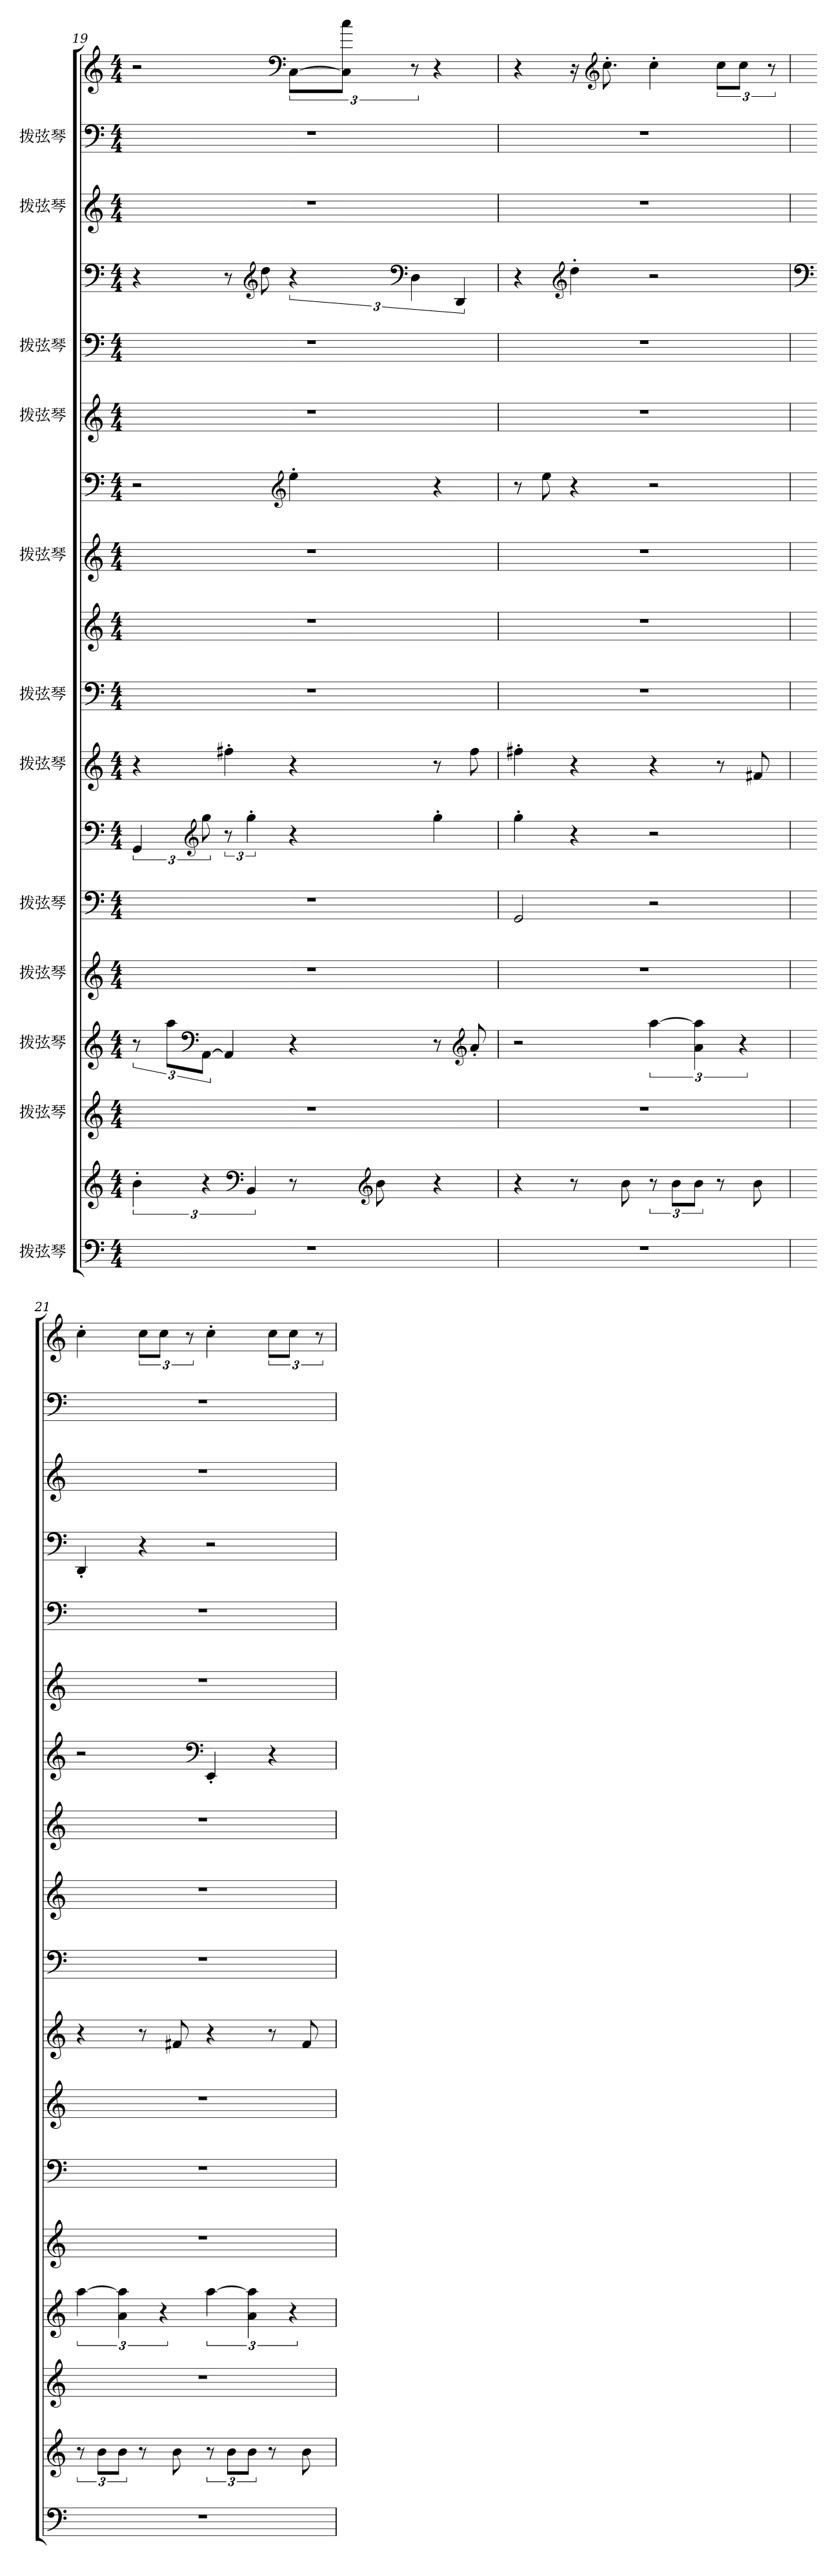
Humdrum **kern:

**kern	**kern	**kern	**kern	**kern	**kern	**kern	**kern	**kern	**kern	**kern	**kern	**kern	**kern	**kern	**kern	**kern	**kern
*part12	*part12	*part11	*part10	*part9	*part8	*part8	*part7	*part6	*part6	*part5	*part5	*part4	*part3	*part3	*part2	*part1	*part1
*staff18	*staff17	*staff16	*staff15	*staff14	*staff13	*staff12	*staff11	*staff10	*staff9	*staff8	*staff7	*staff6	*staff5	*staff4	*staff3	*staff2	*staff1
*I"拨弦琴	*	*I"拨弦琴	*I"拨弦琴	*I"拨弦琴	*I"拨弦琴	*	*I"拨弦琴	*I"拨弦琴	*	*I"拨弦琴	*	*I"拨弦琴	*I"拨弦琴	*	*I"拨弦琴	*I"拨弦琴	*
*clefF4	*clefG2	*clefG2	*clefG2	*clefG2	*clefF4	*clefF4	*clefG2	*clefF4	*clefG2	*clefG2	*clefF4	*clefG2	*clefF4	*clefF4	*clefG2	*clefF4	*clefG2
*k[]	*k[]	*k[]	*k[]	*k[]	*k[]	*k[]	*k[]	*k[]	*k[]	*k[]	*k[]	*k[]	*k[]	*k[]	*k[]	*k[]	*k[]
*M4/4	*M4/4	*M4/4	*M4/4	*M4/4	*M4/4	*M4/4	*M4/4	*M4/4	*M4/4	*M4/4	*M4/4	*M4/4	*M4/4	*M4/4	*M4/4	*M4/4	*M4/4
=19	=19	=19	=19	=19	=19	=19	=19	=19	=19	=19	=19	=19	=19	=19	=19	=19	=19
1r	6b'\	1r	12r	1r	1r	6GG/	4r	1r	1r	1r	2r	1r	1r	4r	1r	1r	2r
.	.	.	12aa\L	.	.	.	.	.	.	.	.	.	.	.	.	.	.
*	*	*	*clefF4	*	*	*clefG2	*	*	*	*	*	*	*	*	*	*	*
.	6r	.	[12AA\J	.	.	12gg\	.	.	.	.	.	.	.	.	.	.	.
.	.	.	4AA/]	.	.	12r	4ff#X'\	.	.	.	.	.	.	8r	.	.	.
*	*clefF4	*	*	*	*	*	*	*	*	*	*	*	*	*	*	*	*
.	6BB/	.	.	.	.	6gg'\	.	.	.	.	.	.	.	.	.	.	.
*	*	*	*	*	*	*	*	*	*	*	*	*	*	*clefG2	*	*	*
.	.	.	.	.	.	.	.	.	.	.	.	.	.	8dd\	.	.	.
*	*	*	*	*	*	*	*	*	*	*	*clefG2	*	*	*	*	*	*clefF4
.	8r	.	4r	.	.	4r	4r	.	.	.	4ee'\	.	.	6r	.	.	[12C\L
.	.	.	.	.	.	.	.	.	.	.	.	.	.	.	.	.	12C\] 12cc\J
*	*clefG2	*	*	*	*	*	*	*	*	*	*	*	*	*	*	*	*
.	8b\	.	.	.	.	.	.	.	.	.	.	.	.	.	.	.	.
*	*	*	*	*	*	*	*	*	*	*	*	*	*	*clefF4	*	*	*
.	.	.	.	.	.	.	.	.	.	.	.	.	.	6D\	.	.	12r
.	4r	.	8r	.	.	4gg'\	8r	.	.	.	4r	.	.	.	.	.	4r
.	.	.	.	.	.	.	.	.	.	.	.	.	.	6DD/	.	.	.
*	*	*	*clefG2	*	*	*	*	*	*	*	*	*	*	*	*	*	*
.	.	.	8a'/	.	.	.	8ff#\	.	.	.	.	.	.	.	.	.	.
!!LO:PB:g=z
=20	=20	=20	=20	=20	=20	=20	=20	=20	=20	=20	=20	=20	=20	=20	=20	=20	=20
1r	4r	1r	2r	1r	2GG/	4gg'\	4ff#X'\	1r	1r	1r	8r	1r	1r	4r	1r	1r	4r
.	.	.	.	.	.	.	.	.	.	.	8ee\	.	.	.	.	.	.
*	*	*	*	*	*	*	*	*	*	*	*	*	*	*clefG2	*	*	*
.	8r	.	.	.	.	4r	4r	.	.	.	4r	.	.	4dd'\	.	.	16r
*	*	*	*	*	*	*	*	*	*	*	*	*	*	*	*	*	*clefG2
.	.	.	.	.	.	.	.	.	.	.	.	.	.	.	.	.	8.cc'\
.	8b\	.	.	.	.	.	.	.	.	.	.	.	.	.	.	.	.
.	12r	.	[6aa\	.	2r	2r	4r	.	.	.	2r	.	.	2r	.	.	4cc'\
.	12b\L	.	.	.	.	.	.	.	.	.	.	.	.	.	.	.	.
.	12b\J	.	6a\ 6aa\]	.	.	.	.	.	.	.	.	.	.	.	.	.	.
.	8r	.	.	.	.	.	8r	.	.	.	.	.	.	.	.	.	12cc\L
.	.	.	6r	.	.	.	.	.	.	.	.	.	.	.	.	.	12cc\J
.	8b\	.	.	.	.	.	8f#X/	.	.	.	.	.	.	.	.	.	.
.	.	.	.	.	.	.	.	.	.	.	.	.	.	.	.	.	12r
=21	=21	=21	=21	=21	=21	=21	=21	=21	=21	=21	=21	=21	=21	=21	=21	=21	=21
*	*	*	*	*	*	*	*	*	*	*	*	*	*	*clefF4	*	*	*
1r	12r	1r	[6aa\	1r	1r	1r	4r	1r	1r	1r	2r	1r	1r	4DD'/	1r	1r	4cc'\
.	12b\L	.	.	.	.	.	.	.	.	.	.	.	.	.	.	.	.
.	12b\J	.	6a\ 6aa\]	.	.	.	.	.	.	.	.	.	.	.	.	.	.
.	8r	.	.	.	.	.	8r	.	.	.	.	.	.	4r	.	.	12cc\L
.	.	.	6r	.	.	.	.	.	.	.	.	.	.	.	.	.	12cc\J
.	8b\	.	.	.	.	.	8f#X/	.	.	.	.	.	.	.	.	.	.
.	.	.	.	.	.	.	.	.	.	.	.	.	.	.	.	.	12r
*	*	*	*	*	*	*	*	*	*	*	*clefF4	*	*	*	*	*	*
.	12r	.	[6aa\	.	.	.	4r	.	.	.	4EE'/	.	.	2r	.	.	4cc'\
.	12b\L	.	.	.	.	.	.	.	.	.	.	.	.	.	.	.	.
.	12b\J	.	6a\ 6aa\]	.	.	.	.	.	.	.	.	.	.	.	.	.	.
.	8r	.	.	.	.	.	8r	.	.	.	4r	.	.	.	.	.	12cc\L
.	.	.	6r	.	.	.	.	.	.	.	.	.	.	.	.	.	12cc\J
.	8b\	.	.	.	.	.	8f#/	.	.	.	.	.	.	.	.	.	.
.	.	.	.	.	.	.	.	.	.	.	.	.	.	.	.	.	12r
=	=	=	=	=	=	=	=	=	=	=	=	=	=	=	=	=	=
*-	*-	*-	*-	*-	*-	*-	*-	*-	*-	*-	*-	*-	*-	*-	*-	*-	*-
